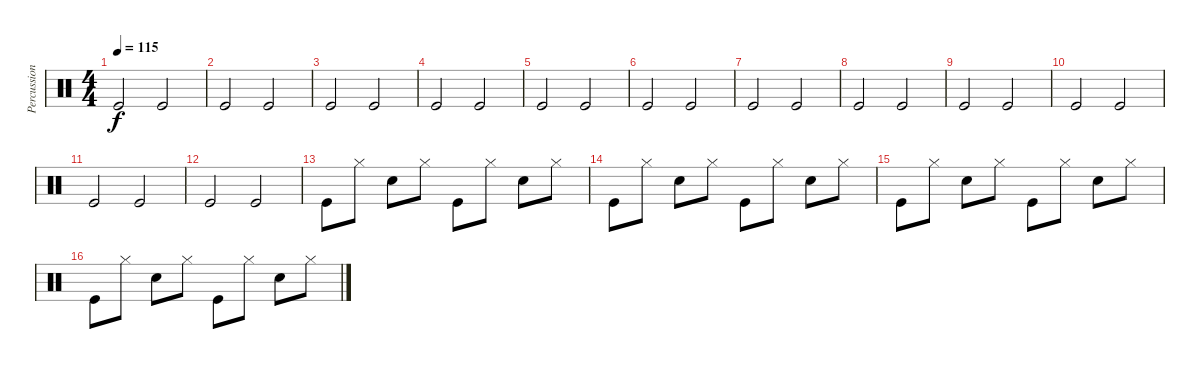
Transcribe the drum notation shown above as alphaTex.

\track ("Percussion" "Percussion") {instrument percussion}
\staff {score}
\articulation defaults
\ts (4 4)
\tempo 115
\clef neutral
\ks c "Kick (hit)".2{dy f} "Kick (hit)".2
|
"Kick (hit)".2 "Kick (hit)".2 |
"Kick (hit)".2 "Kick (hit)".2 |
"Kick (hit)".2 "Kick (hit)".2 |
"Kick (hit)".2 "Kick (hit)".2 |
"Kick (hit)".2 "Kick (hit)".2 |
"Kick (hit)".2 "Kick (hit)".2 |
"Kick (hit)".2 "Kick (hit)".2 |
"Kick (hit)".2 "Kick (hit)".2 |
"Kick (hit)".2 "Kick (hit)".2 |
"Kick (hit)".2 "Kick (hit)".2 |
"Kick (hit)".2 "Kick (hit)".2 |
"Kick (hit)".8 "Hi-Hat (closed)".8 "Snare (hit) 2".8 "Hi-Hat (closed)".8 "Kick (hit)".8 "Hi-Hat (closed)".8 "Snare (hit) 2".8 "Hi-Hat (closed)".8 |
"Kick (hit)".8 "Hi-Hat (closed)".8 "Snare (hit) 2".8 "Hi-Hat (closed)".8 "Kick (hit)".8 "Hi-Hat (closed)".8 "Snare (hit) 2".8 "Hi-Hat (closed)".8 |
"Kick (hit)".8 "Hi-Hat (closed)".8 "Snare (hit) 2".8 "Hi-Hat (closed)".8 "Kick (hit)".8 "Hi-Hat (closed)".8 "Snare (hit) 2".8 "Hi-Hat (closed)".8 |
"Kick (hit)".8 "Hi-Hat (closed)".8 "Snare (hit) 2".8 "Hi-Hat (closed)".8 "Kick (hit)".8 "Hi-Hat (closed)".8 "Snare (hit) 2".8 "Hi-Hat (closed)".8
